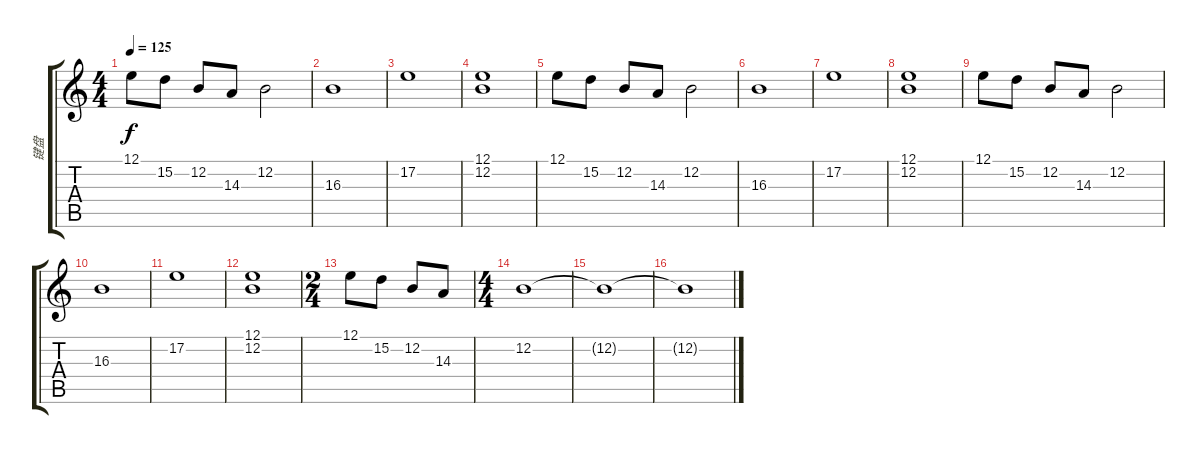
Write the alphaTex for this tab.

\track ("键盘" "键盘") {instrument stringensemble1}
\staff {score tabs}
\tuning (E4 B3 G3 D3 A2 E2) {hide}
\ts (4 4)
\tempo 125
\clef g2
\ks c
12.1.8{dy f} 15.2.8 12.2.8 14.3.8 12.2.2 |
16.3.1 |
17.2.1 |
(12.1 12.2).1 |
12.1.8 15.2.8 12.2.8 14.3.8 12.2.2 |
16.3.1 |
17.2.1 |
(12.1 12.2).1 |
12.1.8 15.2.8 12.2.8 14.3.8 12.2.2 |
16.3.1 |
17.2.1 |
(12.1 12.2).1 |
\ts (2 4)
12.1.8 15.2.8 12.2.8 14.3.8 |
\ts (4 4)
12.2.1 |
12.2{t}.1 |
12.2{t}.1
